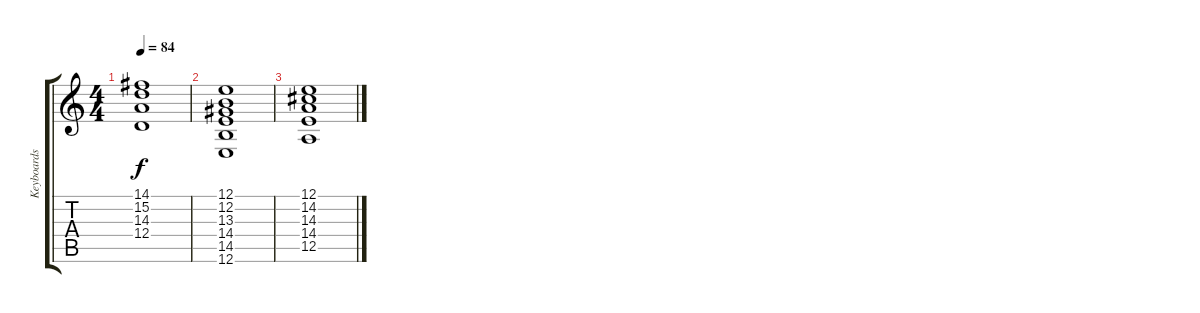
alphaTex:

\track ("Keyboards 2" "Keyboards ") {instrument stringensemble1}
\staff {score tabs}
\tuning (E4 B3 G3 D3 A2 E2) {hide}
\ts (4 4)
\tempo 84
\clef g2
\ks c
(14.1 15.2 14.3 12.4).1{dy f} |
(12.1 12.2 13.3 14.4 14.5 12.6).1 |
(12.1 14.2 14.3 14.4 12.5).1
